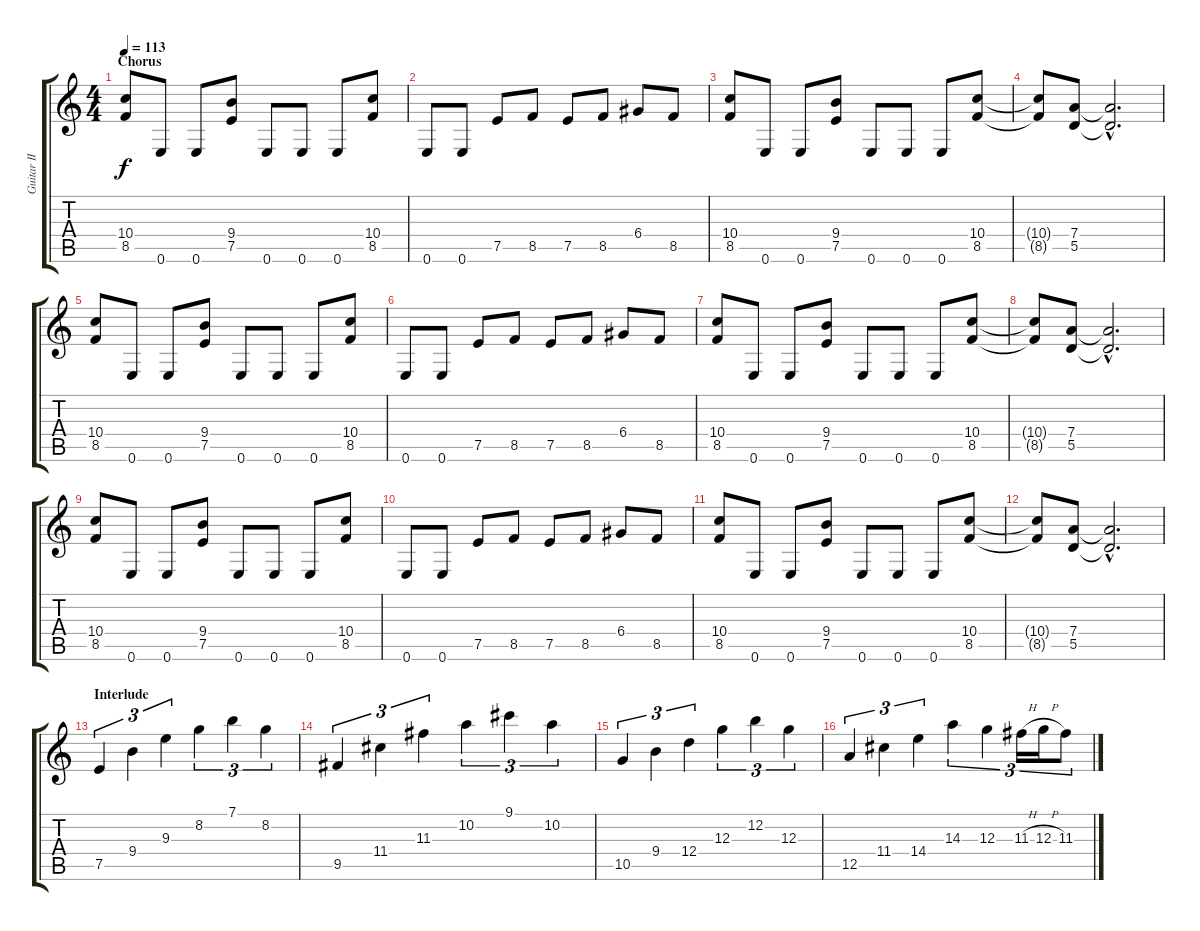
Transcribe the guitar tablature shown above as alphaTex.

\track ("Guitar II (Rhythm)" "Guitar II ") {instrument distortionguitar}
\staff {score tabs}
\tuning (E4 B3 G3 D3 A2 E2) {hide}
\ts (4 4)
\section ("" "Chorus")
\tempo 113
\clef g2
\ks c
(10.4 8.5).8{dy f} 0.6.8 0.6.8 (9.4 7.5).8 0.6.8 0.6.8 0.6.8 (10.4 8.5).8 |
0.6.8 0.6.8 7.5.8 8.5.8 7.5.8 8.5.8 6.4.8 8.5.8 |
(10.4 8.5).8 0.6.8 0.6.8 (9.4 7.5).8 0.6.8 0.6.8 0.6.8 (10.4 8.5).8 |
(10.4{t} 8.5{t}).8 (7.4 5.5).8 (7.4{hac t} 5.5{hac t}).2{d} |
(10.4 8.5).8 0.6.8 0.6.8 (9.4 7.5).8 0.6.8 0.6.8 0.6.8 (10.4 8.5).8 |
0.6.8 0.6.8 7.5.8 8.5.8 7.5.8 8.5.8 6.4.8 8.5.8 |
(10.4 8.5).8 0.6.8 0.6.8 (9.4 7.5).8 0.6.8 0.6.8 0.6.8 (10.4 8.5).8 |
(10.4{t} 8.5{t}).8 (7.4 5.5).8 (7.4{hac t} 5.5{hac t}).2{d} |
(10.4 8.5).8 0.6.8 0.6.8 (9.4 7.5).8 0.6.8 0.6.8 0.6.8 (10.4 8.5).8 |
0.6.8 0.6.8 7.5.8 8.5.8 7.5.8 8.5.8 6.4.8 8.5.8 |
(10.4 8.5).8 0.6.8 0.6.8 (9.4 7.5).8 0.6.8 0.6.8 0.6.8 (10.4 8.5).8 |
(10.4{t} 8.5{t}).8 (7.4 5.5).8 (7.4{hac t} 5.5{hac t}).2{d} |
\section ("" "Interlude")
7.5.4{tu (3 2)} 9.4.4{tu (3 2)} 9.3.4{tu (3 2)} 8.2.4{tu (3 2)} 7.1.4{tu (3 2)} 8.2.4{tu (3 2)} |
9.5.4{tu (3 2)} 11.4.4{tu (3 2)} 11.3.4{tu (3 2)} 10.2.4{tu (3 2)} 9.1.4{tu (3 2)} 10.2.4{tu (3 2)} |
10.5.4{tu (3 2)} 9.4.4{tu (3 2)} 12.4.4{tu (3 2)} 12.3.4{tu (3 2)} 12.2.4{tu (3 2)} 12.3.4{tu (3 2)} |
12.5.4{tu (3 2)} 11.4.4{tu (3 2)} 14.4.4{tu (3 2)} 14.3.4{tu (3 2)} 12.3.4{tu (3 2)} 11.3{h}.16{tu (3 2)} 12.3{h}.16{tu (3 2)} 11.3.8{tu (3 2)}
